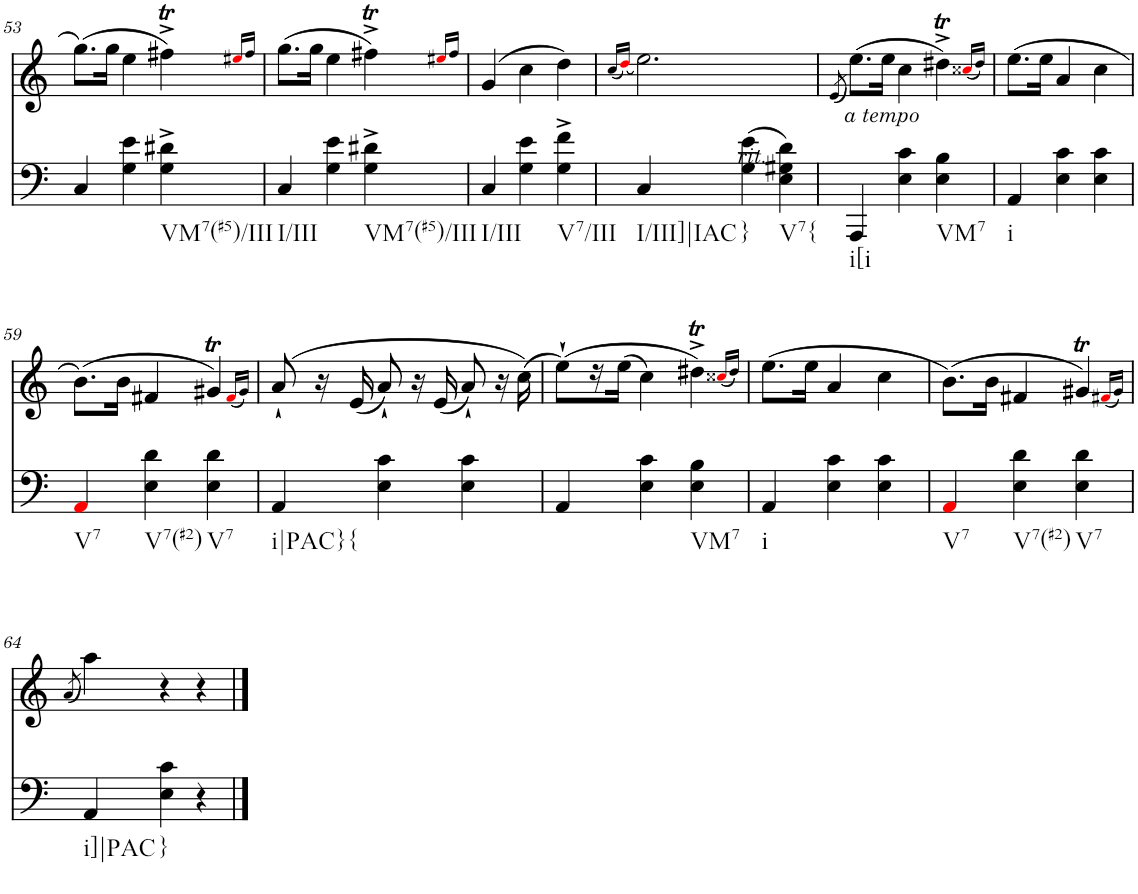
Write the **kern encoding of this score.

**kern	**kern
*part2	*part1
*staff2	*staff1
*I"piano	*I"piano
*I'Pno	*I'Pno
!!LO:PB:g=z
*clefF4	*clefG2
*k[]	*k[]
*M3/4	*M3/4
=53	=53
4C/	(8.gg\L
.	16gg\Jk
4G\ 4e\	4ee\
!LO:TX:b:t=VM7(#5)/III	!
4G\^ 4d#X\^	4ff#Xt^\)
.	16qee#Xi/LL
.	16qff#/JJ
=54	=54
!LO:TX:b:t=I/III	!
4C/	(8.gg\L
.	16gg\Jk
4G\ 4e\	4ee\
!LO:TX:b:t=VM7(#5)/III	!
4G\^ 4d#X\^	4ff#Xt^\)
.	16qee#Xi/LL
.	16qff#/JJ
=55	=55
!LO:TX:b:t=I/III	!
4C/	(4g/
4G\ 4e\	4cc\
!LO:TX:b:t=V7/III	!
4G\^ 4f\^	4dd\)
=56	=56
.	(16qcc/LL
.	(16qddi/JJ)
!LO:TX:b:t=I/III]|IAC	!
4C/	2.ee\)
!LO:TX:b:i:t=rit.	!
!LO:TX:b:t=}	!
(4G\ 4e\	.
!LO:TX:b:t=V7{	!
4E\ 4G#X\ 4d\)	.
=57	=57
.	(8qe/
!	!LO:TX:b:i:t=a tempo
!LO:TX:b:t=i[i	!
4AAA/	(8.ee\L)
.	16ee\Jk
4E\ 4c\	4cc\
!LO:TX:b:t=VM7	!
4E\ 4B\	4dd#Xt^\)
.	(16qcc##Xi/LL
.	16qdd#/JJ)
=58	=58
!LO:TX:b:t=i	!
4AA/	(8.ee\L
.	16ee\Jk
4E\ 4c\	4a/
4E\ 4c\	4cc\
!!LO:LB:g=z
=59	=59
!LO:TX:b:t=V7	!
4AAi/	(8.b\L)
.	16b\Jk
!LO:TX:b:t=V7(#2)	!
4E\ 4d\	4f#X/
!LO:TX:b:t=V7	!
4E\ 4d\	4g#Xt/)
.	(16qf#i/LL
.	16qg#/JJ)
=60	=60
!LO:TX:b:t=i|PAC}	!
!LO:TX:b:t={	!
4AA/	(8a`/
.	16r
.	(16e/
4E\ 4c\	8a`/)
.	16r
.	(16e/
4E\ 4c\	8a`/)
.	16r
.	(16cc\)
=61	=61
4AA/	(8ee`\L)
.	16r
.	(16ee\JJ
4E\ 4c\	4cc\)
!LO:TX:b:t=VM7	!
4E\ 4B\	4dd#Xt^\)
.	(16qcc##Xi/LL
.	16qdd#/JJ)
=62	=62
!LO:TX:b:t=i	!
4AA/	(8.ee\L
.	16ee\Jk
4E\ 4c\	4a/
4E\ 4c\	4cc\
=63	=63
!LO:TX:b:t=V7	!
4AAi/	(8.b\L)
.	16b\Jk
!LO:TX:b:t=V7(#2)	!
4E\ 4d\	4f#X/
!LO:TX:b:t=V7	!
4E\ 4d\	4g#Xt/)
.	(16qf#Xi/LL
.	16qg#/JJ)
!!LO:LB:g=z
=64	=64
.	(8qa/
!LO:TX:b:t=i]|PAC	!
4AA/	4aa\)
!LO:TX:b:t=}	!
4E\ 4c\	4r
4r	4r
==	==
*-	*-
